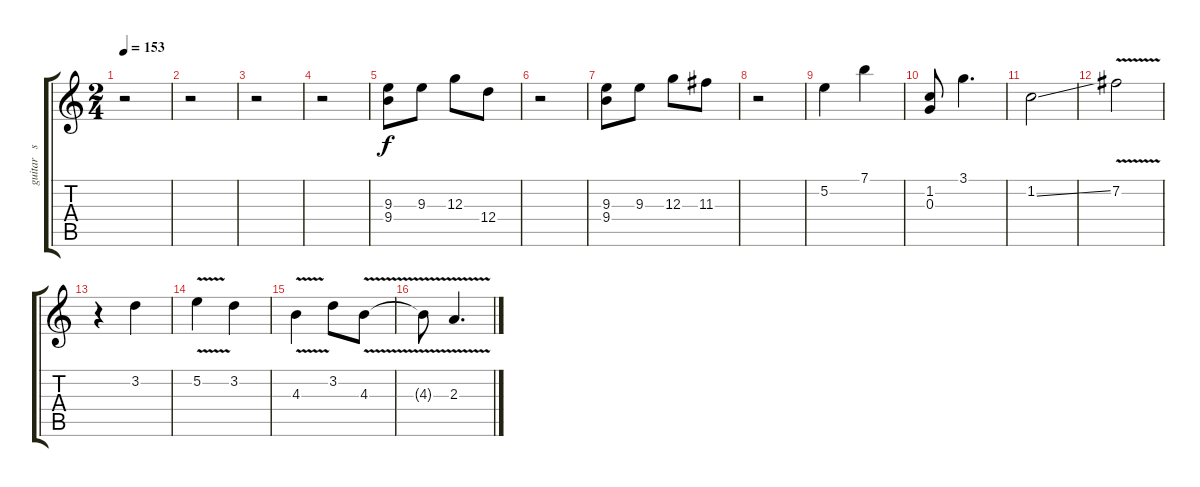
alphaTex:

\track ("guitar   solo    left" "guitar   s") {instrument overdrivenguitar}
\staff {score tabs}
\tuning (E4 B3 G3 D3 A2 E2) {hide}
\ts (2 4)
\tempo 153
\clef g2
\ks c
r.2{dy f} |
r.2 |
r.2 |
r.2 |
(9.3 9.4).8 9.3.8 12.3.8 12.4.8 |
r.2 |
(9.3 9.4).8 9.3.8 12.3.8 11.3.8 |
r.2 |
5.2.4 7.1.4 |
(1.2 0.3).8 3.1.4{d} |
1.2{ss}.2 |
7.2{v}.2 |
r.4 3.2.4 |
5.2{v}.4 3.2.4 |
4.3{v}.4 3.2.8 4.3{v}.8 |
4.3{t}.8 2.3{v}.4{d}
